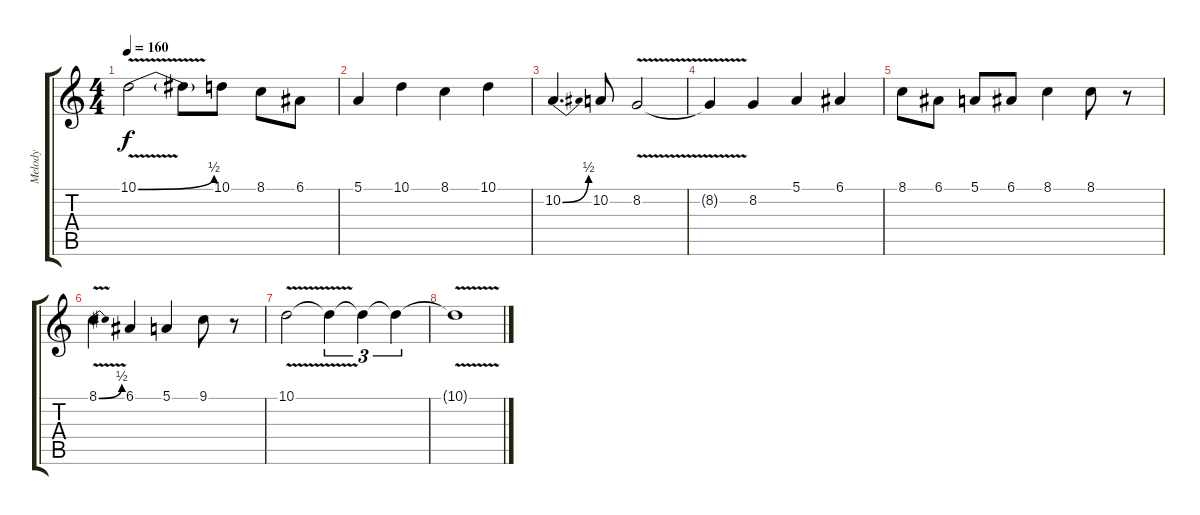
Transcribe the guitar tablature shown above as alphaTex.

\track ("Melody" "Melody") {instrument lead8bassandlead}
\staff {score tabs}
\tuning (E4 B3 G3 D3 A2 E2) {hide}
\ts (4 4)
\tempo 160
\clef g2
\ks c
10.1{be (bend 0 0 60 2) v}.2{dy f} 10.1{t}.8 10.1.8 8.1.8 6.1.8 |
5.1.4 10.1.4 8.1.4 10.1.4 |
10.2{be (bend 0 0 60 2)}.4{d} 10.2.8 8.2{v}.2 |
8.2{t}.4 8.2.4 5.1.4 6.1.4 |
8.1.8 6.1.8 5.1.8 6.1.8 8.1.4 8.1.8 r.8 |
8.1{be (bend 0 0 60 2) v}.4 6.1.4 5.1.4 9.1.8 r.8 |
10.1{v}.2 10.1{t}.4{tu (3 2)} 10.1{t}.4{tu (3 2)} 10.1{t}.4{tu (3 2)} |
10.1{v t}.1
